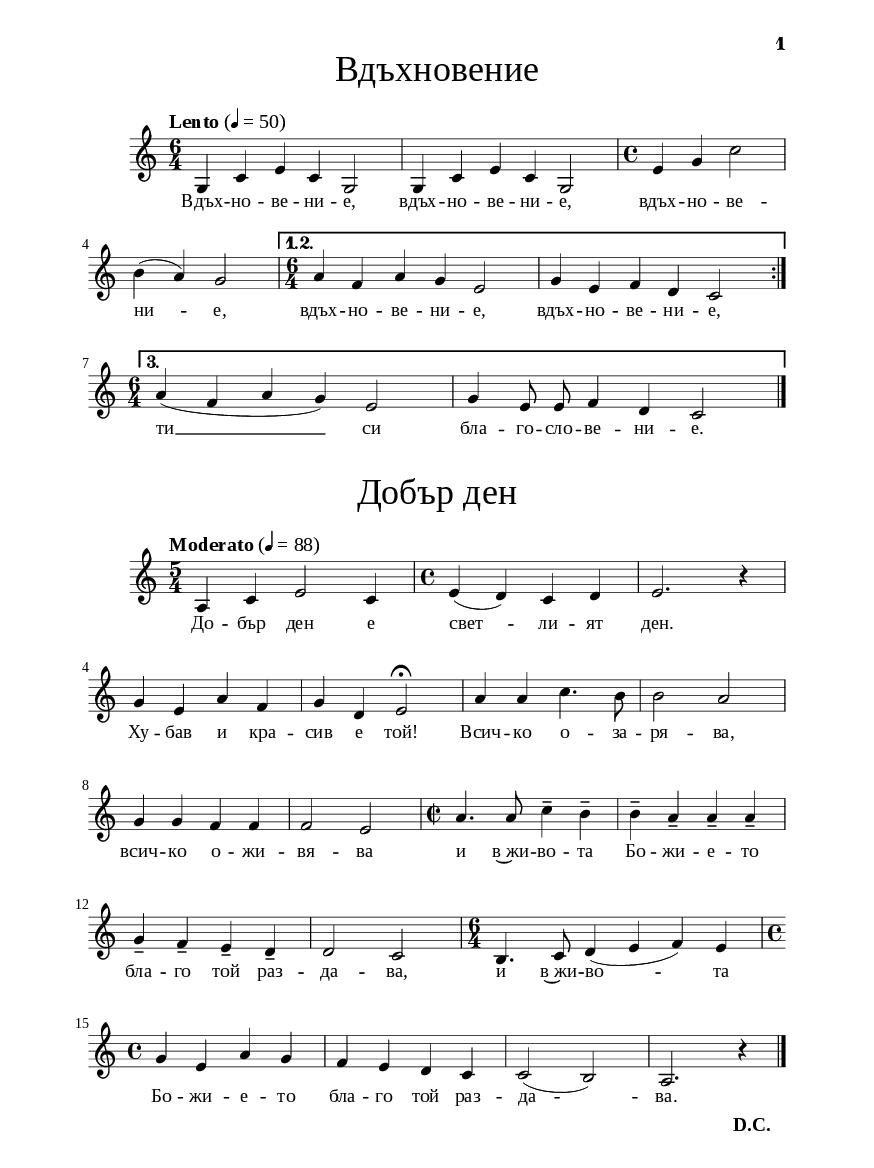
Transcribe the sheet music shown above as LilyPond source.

\version "2.24.4"

% include paper part and global functions
\include "include/globals.ily"

\bookpart {
  \label #'ref095
  \tocItem \markup "Вдъхновение"
  \include "include/bookpart-paper.ily"

  \paper {
      print-first-page-number = ##t
      bookpart-level-page-numbering = ##t
  print-page-number = ##t
      first-page-number = #78
}
\score {
    \include "include/score-layout.ily"

    \new Voice \absolute  {
      \clef treble
      \key c \major
      \time 6/4
      \tempoFunc "Lento" 4 "50"
      \autoBeamOff
      \repeat volta 3 {
        g4 c' e' c' g2 | g4 c' e' c' g2 | \time 4/4  e'4 g' c''2 \break |

        b'4 ( a' ) g'2 | \time 6/4
      } \alternative {
        { a'4 f' a' g' e'2 | g'4 e' f' d' c'2 | \break }
        {
          \once \override Score.TimeSignature.break-visibility = ##(#f #f #t)
          \time 6/4 a'4 ( f' a' g' ) e'2 |  g'4 e'8 e' f'4 d' c'2
        }
      }
      \bar "|."
    }

    \addlyrics {
      Вдъх -- но -- ве -- ни -- е,
      вдъх -- но -- ве -- ни -- е,
      вдъх -- но -- ве -- ни -- е, вдъх -- но -- ве -- ни -- е,
      вдъх -- но -- ве -- ни -- е, ти __ си бла -- го --
      сло -- ве -- ни -- е.

    }

    \header {
      title = \titleFunc #'ref_desc_6 "Вдъхновение" "Vdahnovenie"
    }

    \midi{}

  } % score



  \label #'ref095_2
  \tocItem \markup "Добър ден"
  \include "include/bookpart-paper.ily"

  \score {
    \include "include/score-layout.ily"


    \new Voice \absolute  {
      \clef treble
      \key a \minor
      \time 5/4
      \tempoFunc "Moderato" 4 "88"

      a4 c' e'2 c'4 | \time 4/4  e'4 ( d' ) c'  d'  | e'2. r4 \break |

      g'4 e' a' f' | g'4 d' e'2 \fermata | a'4 a' c''4. b'8 | b'2 a' \break |

      g'4 g' f' f' |  f'2 e' | \time 2/2 a'4. a'8 c''4-- b'-- | b'4-- a'-- a'-- a'-- \break |

      g'4-- f'-- e'-- d'-- | d'2 c' |  \time 6/4  b4. c'8 d'4 ( e' f' ) e' \break |

      \time 4/4  g'4 e' a' g' | f'4 e' d' c' | c'2 ( b ) | a2. r4 \break |

      \bar "|."
    }

    \addlyrics {
      До -- бър
      ден е свет -- ли -- ят ден. Ху -- бав и кра --
      сив е той! Всич -- ко о -- за -- ря -- ва, всич
      -- ко о -- жи -- вя -- ва и в~жи -- во -- та Бо
      -- жи -- е -- то бла -- го той раз -- да -- ва,
      и в~жи -- во -- та Бо -- жи -- е -- то бла -- го
      той раз -- да -- ва.

    }

    \header {
      title = \titleFunc #'ref_desc_8 "Добър ден" "Dobăr den"
    }

    \midi{}

  } % score

  \markup \dc-one "D.C."

} % bookpart
